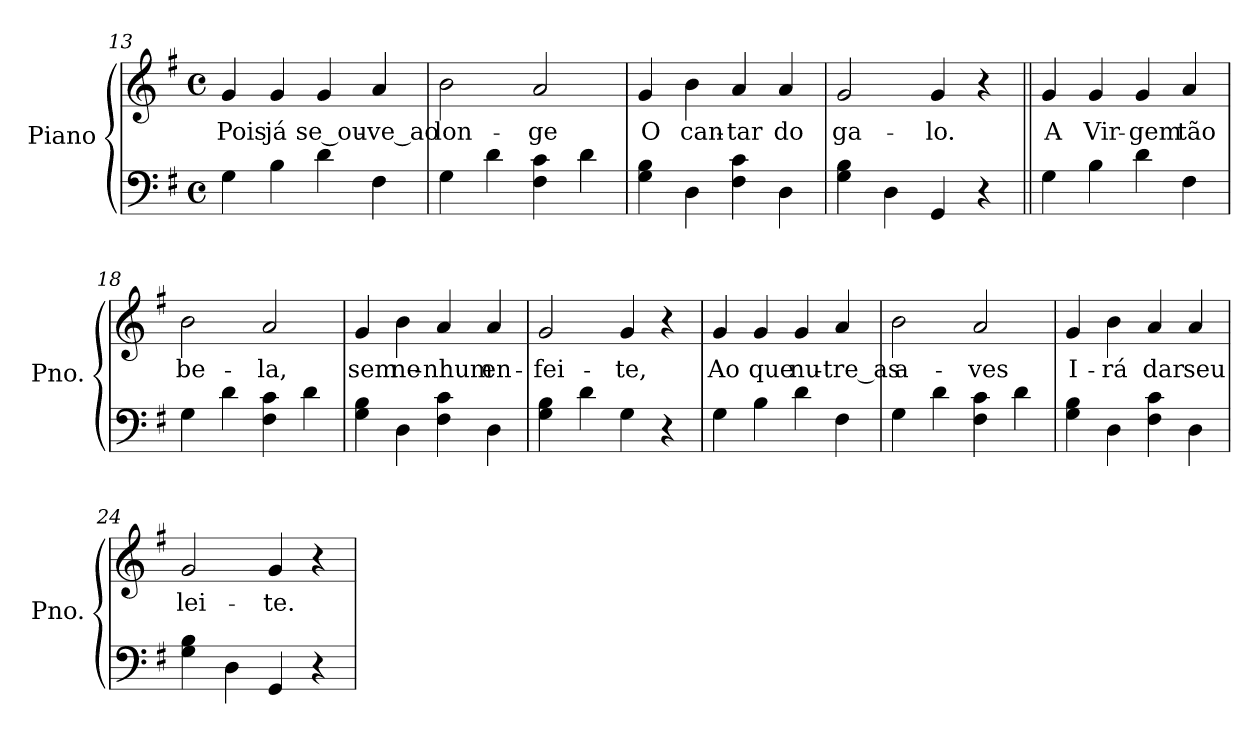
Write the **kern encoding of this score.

**kern	**kern	**text
*part1	*part1	*part1
*staff2	*staff1	*staff1
*I"Piano	*	*
*I'Pno.	*	*
!!LO:LB:g=z
*clefF4	*clefG2	*
*k[f#]	*k[f#]	*
*G:	*G:	*
*M4/4	*M4/4	*
*met(c)	*met(c)	*
=13	=13	=13
!	!	!LO:LY:b:color=#000000
4Gi\	4gi/	Pois
!	!	!LO:LY:b:color=#000000
4Bi\	4gi/	já
!	!	!LO:LY:b:color=#000000
4di\	4gi/	se_ou-
!	!	!LO:LY:b:color=#000000
4F#i\	4ai/	-ve_ao
=14	=14	=14
!	!	!LO:LY:b:color=#000000
4Gi\	2bi\	lon-
4di\	.	.
!	!	!LO:LY:b:color=#000000
4F#i\ 4ci	2ai/	-ge
4di\	.	.
=15	=15	=15
!	!	!LO:LY:b:color=#000000
4Gi\ 4Bi	4gi/	O
!	!	!LO:LY:b:color=#000000
4Di\	4bi\	can-
!	!	!LO:LY:b:color=#000000
4F#i\ 4ci	4ai/	-tar
!	!	!LO:LY:b:color=#000000
4Di\	4ai/	do
=16	=16	=16
!	!	!LO:LY:b:color=#000000
4Gi\ 4Bi	2gi/	ga-
4Di\	.	.
!	!	!LO:LY:b:color=#000000
4GGi/	4gi/	-lo.
4r	4r	.
=17||	=17||	=17||
!	!	!LO:LY:b:color=#000000
4Gi\	4gi/	A
!	!	!LO:LY:b:color=#000000
4Bi\	4gi/	Vir-
!	!	!LO:LY:b:color=#000000
4di\	4gi/	-gem
!	!	!LO:LY:b:color=#000000
4F#i\	4ai/	tão
=18	=18	=18
!	!	!LO:LY:b:color=#000000
4Gi\	2bi\	be-
4di\	.	.
!	!	!LO:LY:b:color=#000000
4F#i\ 4ci	2ai/	-la,
4di\	.	.
!!LO:LB:g=z
=19	=19	=19
!	!	!LO:LY:b:color=#000000
4Gi\ 4Bi	4gi/	sem
!	!	!LO:LY:b:color=#000000
4Di\	4bi\	ne-
!	!	!LO:LY:b:color=#000000
4F#i\ 4ci	4ai/	-nhum
!	!	!LO:LY:b:color=#000000
4Di\	4ai/	en-
=20	=20	=20
!	!	!LO:LY:b:color=#000000
4Gi\ 4Bi	2gi/	-fei-
4di\	.	.
!	!	!LO:LY:b:color=#000000
4Gi\	4gi/	-te,
4r	4r	.
=21	=21	=21
!	!	!LO:LY:b:color=#000000
4Gi\	4gi/	Ao
!	!	!LO:LY:b:color=#000000
4Bi\	4gi/	que
!	!	!LO:LY:b:color=#000000
4di\	4gi/	nu-
!	!	!LO:LY:b:color=#000000
4F#i\	4ai/	-tre_as
=22	=22	=22
!	!	!LO:LY:b:color=#000000
4Gi\	2bi\	a-
4di\	.	.
!	!	!LO:LY:b:color=#000000
4F#i\ 4ci	2ai/	-ves
4di\	.	.
=23	=23	=23
!	!	!LO:LY:b:color=#000000
4Gi\ 4Bi	4gi/	I-
!	!	!LO:LY:b:color=#000000
4Di\	4bi\	-rá
!	!	!LO:LY:b:color=#000000
4F#i\ 4ci	4ai/	dar
!	!	!LO:LY:b:color=#000000
4Di\	4ai/	seu
=24	=24	=24
!	!	!LO:LY:b:color=#000000
4Gi\ 4Bi	2gi/	lei-
4Di\	.	.
!	!	!LO:LY:b:color=#000000
4GGi/	4gi/	-te.
4r	4r	.
=	=	=
*-	*-	*-
